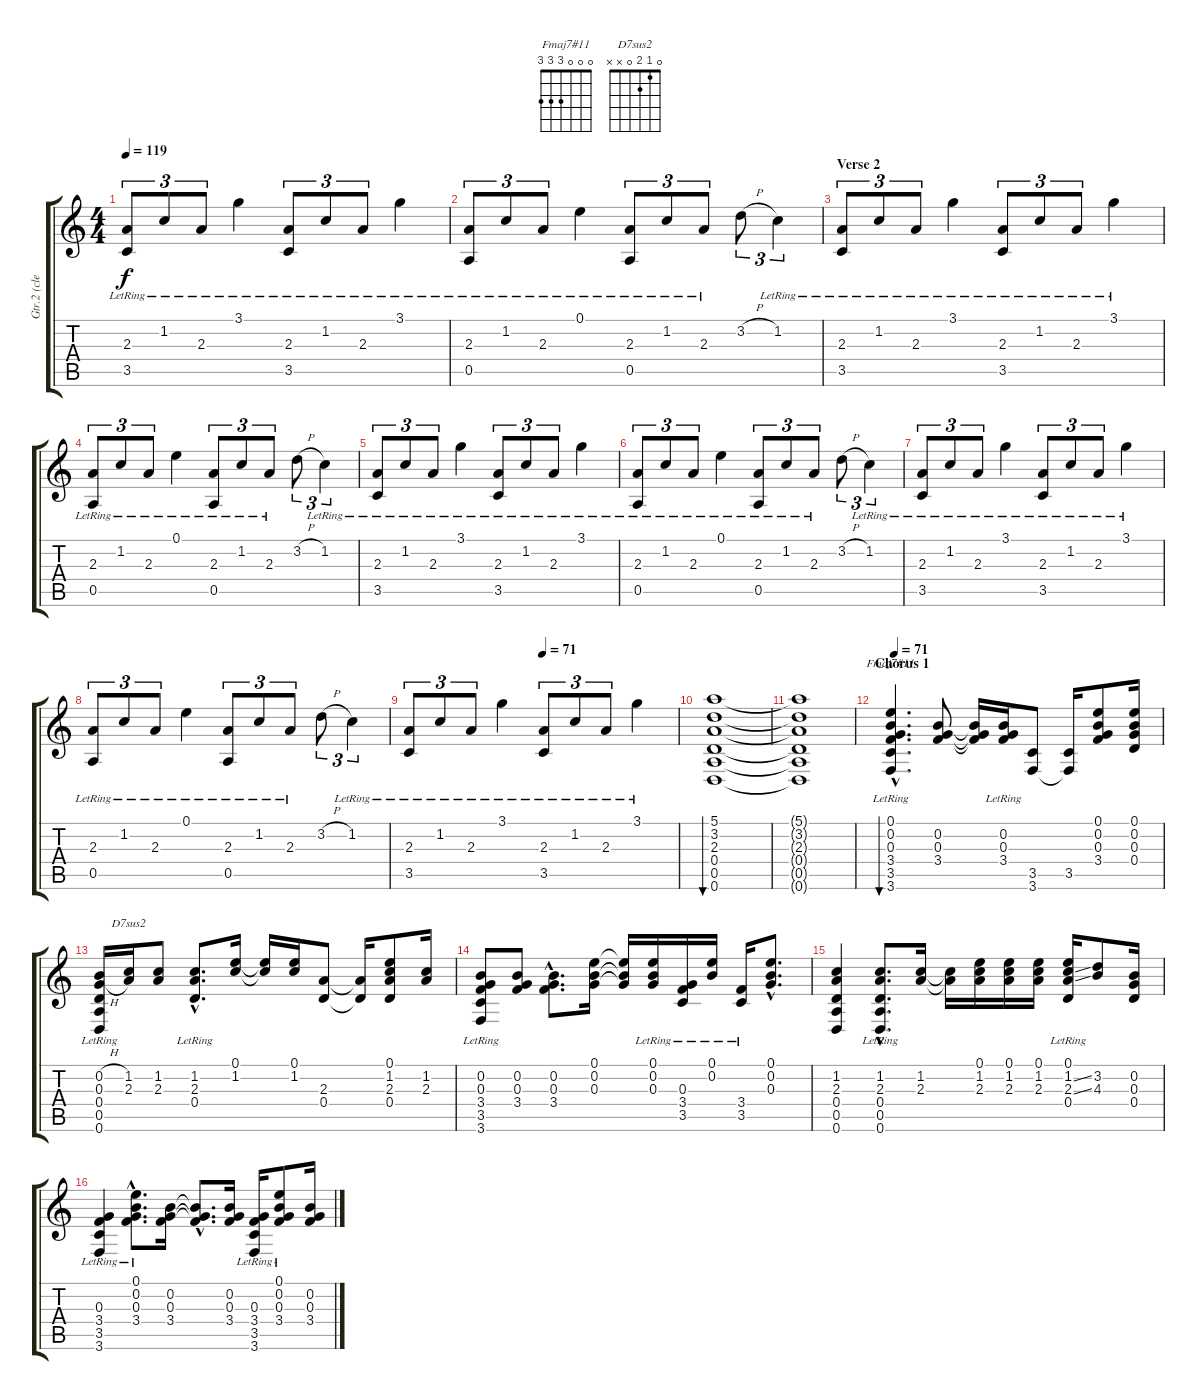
\track ("Gtr.2 (clean)" "Gtr.2 (cle") {instrument electricguitarjazz}
\staff {score tabs}
\tuning (E4 B3 G3 D3 A2 D2) {hide}
\chord ("Fmaj7#11" 0 0 0 3 3 3)
\chord ("D7sus2" 0 1 2 0 x x)
\ts (4 4)
\tempo 119
\clef g2
\ks c
(2.3{lr} 3.5{lr}).8{tu (3 2) dy f} 1.2{lr}.8{tu (3 2)} 2.3{lr}.8{tu (3 2)} 3.1{lr}.4 (2.3{lr} 3.5{lr}).8{tu (3 2)} 1.2{lr}.8{tu (3 2)} 2.3{lr}.8{tu (3 2)} 3.1{lr}.4 |
(2.3{lr} 0.5{lr}).8{tu (3 2)} 1.2{lr}.8{tu (3 2)} 2.3{lr}.8{tu (3 2)} 0.1{lr}.4 (2.3{lr} 0.5{lr}).8{tu (3 2)} 1.2{lr}.8{tu (3 2)} 2.3{lr}.8{tu (3 2)} 3.2{h}.8{tu (3 2)} 1.2{lr}.4{tu (3 2)} |
\section ("" "Verse 2")
(2.3{lr} 3.5{lr}).8{tu (3 2)} 1.2{lr}.8{tu (3 2)} 2.3{lr}.8{tu (3 2)} 3.1{lr}.4 (2.3{lr} 3.5{lr}).8{tu (3 2)} 1.2{lr}.8{tu (3 2)} 2.3{lr}.8{tu (3 2)} 3.1{lr}.4 |
(2.3{lr} 0.5{lr}).8{tu (3 2)} 1.2{lr}.8{tu (3 2)} 2.3{lr}.8{tu (3 2)} 0.1{lr}.4 (2.3{lr} 0.5{lr}).8{tu (3 2)} 1.2{lr}.8{tu (3 2)} 2.3{lr}.8{tu (3 2)} 3.2{h}.8{tu (3 2)} 1.2{lr}.4{tu (3 2)} |
(2.3{lr} 3.5{lr}).8{tu (3 2)} 1.2{lr}.8{tu (3 2)} 2.3{lr}.8{tu (3 2)} 3.1{lr}.4 (2.3{lr} 3.5{lr}).8{tu (3 2)} 1.2{lr}.8{tu (3 2)} 2.3{lr}.8{tu (3 2)} 3.1{lr}.4 |
(2.3{lr} 0.5{lr}).8{tu (3 2)} 1.2{lr}.8{tu (3 2)} 2.3{lr}.8{tu (3 2)} 0.1{lr}.4 (2.3{lr} 0.5{lr}).8{tu (3 2)} 1.2{lr}.8{tu (3 2)} 2.3{lr}.8{tu (3 2)} 3.2{h}.8{tu (3 2)} 1.2{lr}.4{tu (3 2)} |
(2.3{lr} 3.5{lr}).8{tu (3 2)} 1.2{lr}.8{tu (3 2)} 2.3{lr}.8{tu (3 2)} 3.1{lr}.4 (2.3{lr} 3.5{lr}).8{tu (3 2)} 1.2{lr}.8{tu (3 2)} 2.3{lr}.8{tu (3 2)} 3.1{lr}.4 |
(2.3{lr} 0.5{lr}).8{tu (3 2)} 1.2{lr}.8{tu (3 2)} 2.3{lr}.8{tu (3 2)} 0.1{lr}.4 (2.3{lr} 0.5{lr}).8{tu (3 2)} 1.2{lr}.8{tu (3 2)} 2.3{lr}.8{tu (3 2)} 3.2{h}.8{tu (3 2)} 1.2{lr}.4{tu (3 2)} |
\tempo (71 0.5)
(2.3{lr} 3.5{lr}).8{tu (3 2)} 1.2{lr}.8{tu (3 2)} 2.3{lr}.8{tu (3 2)} 3.1{lr}.4 (2.3{lr} 3.5{lr}).8{tu (3 2)} 1.2{lr}.8{tu (3 2)} 2.3{lr}.8{tu (3 2)} 3.1{lr}.4 |
(5.1 3.2 2.3 0.4 0.5 0.6).1{bu 480} |
(5.1{t} 3.2{t} 2.3{t} 0.4{t} 0.5{t} 0.6{t}).1 |
\section ("" "Chorus 1")
\tempo 71
(0.1{hac lr} 0.2{hac} 0.3{hac} 3.4{hac lr} 3.5{hac lr} 3.6{hac lr}).4{d bu 240 ch "Fmaj7#11"} (0.2 0.3 3.4).8 (0.2{t} 0.3{t} 3.4{t}).16 (0.2{lr} 0.3{lr} 3.4{lr}).16 (3.5 3.6).8 (3.5 3.6{t}).16 (0.1 0.2 0.3 3.4).8 (0.1 0.2 0.3 0.4).16 |
(0.2{h} 0.3{h} 0.4{lr} 0.5{lr} 0.6{lr}).16 (1.2 2.3).16{ch "D7sus2"} (1.2 2.3).8 (1.2{hac} 2.3{hac lr} 0.4{hac lr}).8{d} (0.1 1.2).16 (0.1{t} 1.2{t}).16 (0.1 1.2).16 (2.3 0.4).8 (2.3{t} 0.4{t}).16 (0.1 1.2 2.3 0.4).8 (1.2 2.3).16 |
(0.2 0.3 3.4 3.5{lr} 3.6{lr}).8 (0.2 0.3 3.4).8 (0.2{hac} 0.3{hac} 3.4{hac}).8{d} (0.1 0.2 0.3).16 (0.1{t} 0.2{t} 0.3{t}).16 (0.1{lr} 0.2{lr} 0.3).16 (0.3{lr} 3.4{lr} 3.5{lr}).16 (0.1{lr} 0.2{lr}).16 (3.4{lr} 3.5{lr}).16 (0.1{hac} 0.2{hac} 0.3{hac}).8{d} |
(1.2 2.3 0.4 0.5 0.6).4 (1.2{hac} 2.3{hac} 0.4{hac lr} 0.5{hac lr} 0.6{hac lr}).8{d} (1.2 2.3).16 (1.2{t} 2.3{t}).16 (0.1 1.2 2.3).16 (0.1 1.2 2.3).16 (0.1 1.2 2.3).16 (0.1{lr} 1.2{ss} 2.3{ss} 0.4{lr}).16 (3.2 4.3).8 (0.2 0.3 0.4).16 |
(0.3 3.4 3.5{lr} 3.6{lr}).4 (0.1{hac lr} 0.2{hac} 0.3{hac} 3.4{hac}).8{d} (0.2 0.3 3.4).16 (0.2{hac t} 0.3{hac t} 3.4{hac t}).8{d} (0.2 0.3 3.4).16 (0.3 3.4 3.5{lr} 3.6{lr}).16 (0.1{lr} 0.2 0.3 3.4).8 (0.2 0.3 3.4).16
